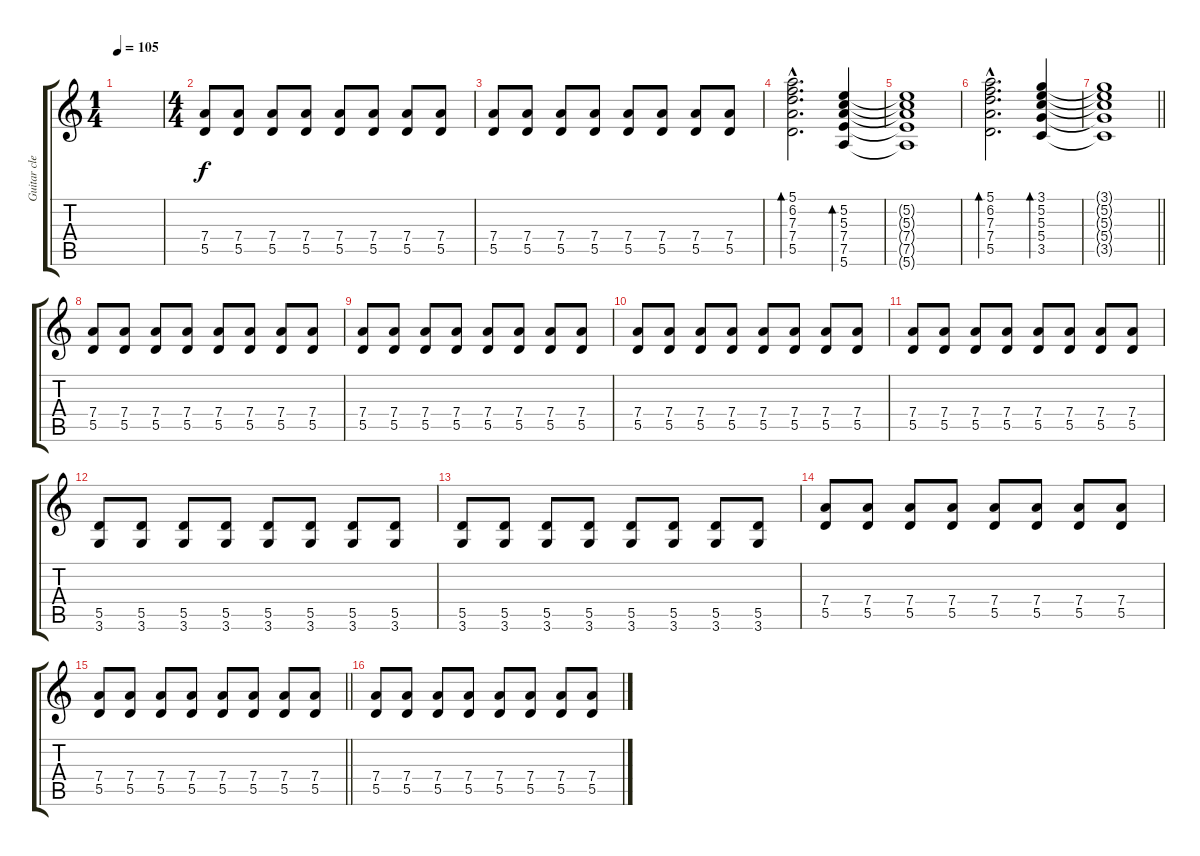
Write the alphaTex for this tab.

\track ("Guitar clean" "Guitar cle") {instrument electricguitarmuted}
\staff {score tabs}
\tuning (E4 B3 G3 D3 A2 E2) {hide}
\ts (1 4)
\tempo 105
\clef g2
\ks c
|
\ts (4 4)
(7.4 5.5).8 (7.4 5.5).8 (7.4 5.5).8 (7.4 5.5).8 (7.4 5.5).8 (7.4 5.5).8 (7.4 5.5).8 (7.4 5.5).8 |
(7.4 5.5).8 (7.4 5.5).8 (7.4 5.5).8 (7.4 5.5).8 (7.4 5.5).8 (7.4 5.5).8 (7.4 5.5).8 (7.4 5.5).8 |
(5.1{hac} 6.2{hac} 7.3{hac} 7.4{hac} 5.5{hac}).2{d bd 60 instrument electricguitarclean} (5.2 5.3 7.4 7.5 5.6).4{bd 60} |
(5.2{t} 5.3{t} 7.4{t} 7.5{t} 5.6{t}).1 |
(5.1{hac} 6.2{hac} 7.3{hac} 7.4{hac} 5.5{hac}).2{d bd 60} (3.1 5.2 5.3 5.4 3.5).4{bd 60} |
\barLineRight lightlight
(3.1{t} 5.2{t} 5.3{t} 5.4{t} 3.5{t}).1 |
(7.4 5.5).8{instrument electricguitarmuted} (7.4 5.5).8 (7.4 5.5).8 (7.4 5.5).8 (7.4 5.5).8 (7.4 5.5).8 (7.4 5.5).8 (7.4 5.5).8 |
(7.4 5.5).8 (7.4 5.5).8 (7.4 5.5).8 (7.4 5.5).8 (7.4 5.5).8 (7.4 5.5).8 (7.4 5.5).8 (7.4 5.5).8 |
(7.4 5.5).8 (7.4 5.5).8 (7.4 5.5).8 (7.4 5.5).8 (7.4 5.5).8 (7.4 5.5).8 (7.4 5.5).8 (7.4 5.5).8 |
(7.4 5.5).8 (7.4 5.5).8 (7.4 5.5).8 (7.4 5.5).8 (7.4 5.5).8 (7.4 5.5).8 (7.4 5.5).8 (7.4 5.5).8 |
(5.5 3.6).8 (5.5 3.6).8 (5.5 3.6).8 (5.5 3.6).8 (5.5 3.6).8 (5.5 3.6).8 (5.5 3.6).8 (5.5 3.6).8 |
(5.5 3.6).8 (5.5 3.6).8 (5.5 3.6).8 (5.5 3.6).8 (5.5 3.6).8 (5.5 3.6).8 (5.5 3.6).8 (5.5 3.6).8 |
(7.4 5.5).8 (7.4 5.5).8 (7.4 5.5).8 (7.4 5.5).8 (7.4 5.5).8 (7.4 5.5).8 (7.4 5.5).8 (7.4 5.5).8 |
\barLineRight lightlight
(7.4 5.5).8 (7.4 5.5).8 (7.4 5.5).8 (7.4 5.5).8 (7.4 5.5).8 (7.4 5.5).8 (7.4 5.5).8 (7.4 5.5).8 |
(7.4 5.5).8 (7.4 5.5).8 (7.4 5.5).8 (7.4 5.5).8 (7.4 5.5).8 (7.4 5.5).8 (7.4 5.5).8 (7.4 5.5).8
